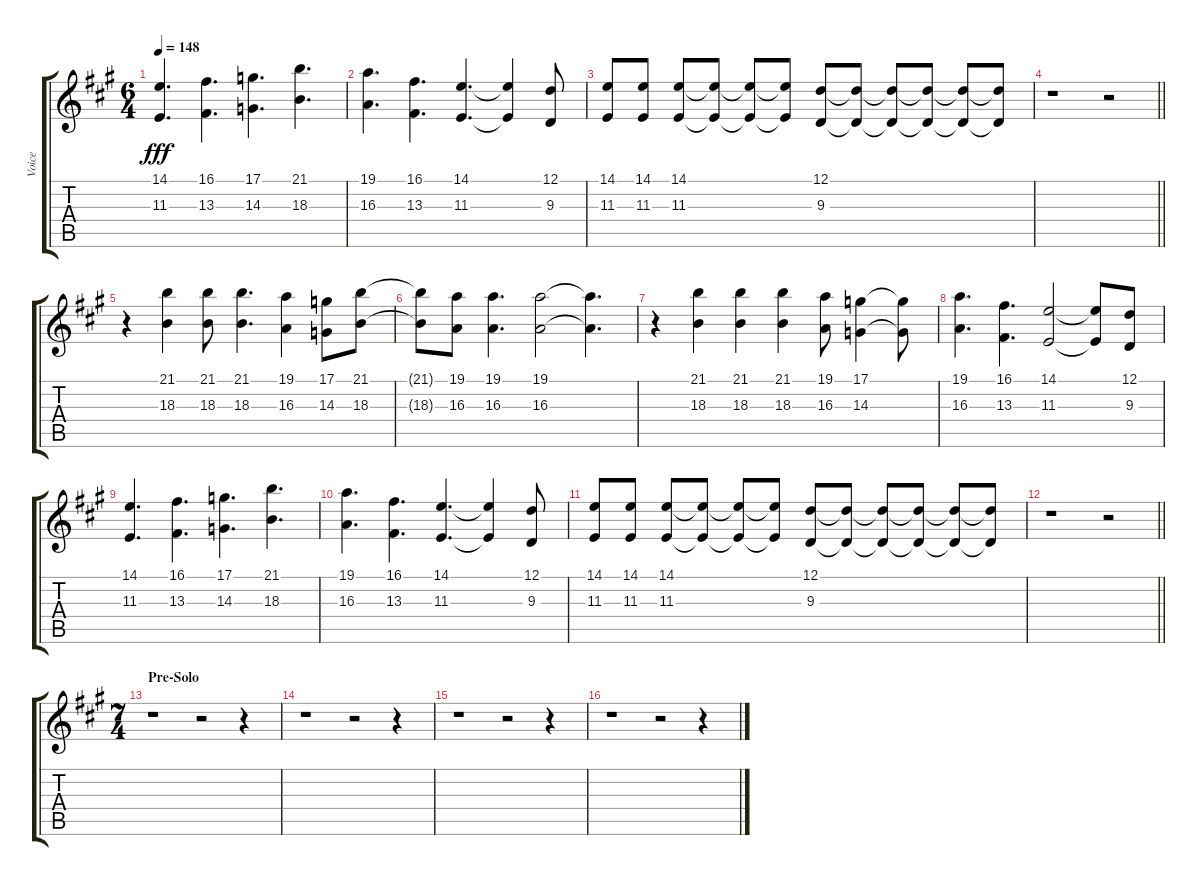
\track ("Voice" "Voice") {instrument frenchhorn}
\staff {score tabs}
\tuning (D4 A3 F3 C3 G2 D2) {hide}
\ts (6 4)
\tempo 148
\clef g2
\ks a
(14.1 11.3).4{d dy fff} (16.1 13.3).4{d} (17.1 14.3).4{d} (21.1 18.3).4{d} |
(19.1 16.3).4{d} (16.1 13.3).4{d} (14.1 11.3).4{d} (14.1{t} 11.3{t}).4 (12.1 9.3).8 |
(14.1 11.3).8 (14.1 11.3).8 (14.1 11.3).8 (14.1{t} 11.3{t}).8 (14.1{t} 11.3{t}).8 (14.1{t} 11.3{t}).8 (12.1 9.3).8 (12.1{t} 9.3{t}).8 (12.1{t} 9.3{t}).8 (12.1{t} 9.3{t}).8 (12.1{t} 9.3{t}).8 (12.1{t} 9.3{t}).8 |
\barLineRight lightlight
r.1 r.2 |
r.4 (21.1 18.3).4 (21.1 18.3).8 (21.1 18.3).4{d} (19.1 16.3).4 (17.1 14.3).8 (21.1 18.3).8 |
(21.1{t} 18.3{t}).8 (19.1 16.3).8 (19.1 16.3).4{d} (19.1 16.3).2 (19.1{t} 16.3{t}).4{d} |
r.4 (21.1 18.3).4 (21.1 18.3).4 (21.1 18.3).4 (19.1 16.3).8 (17.1 14.3).4 (17.1{t} 14.3{t}).8 |
(19.1 16.3).4{d} (16.1 13.3).4{d} (14.1 11.3).2 (14.1{t} 11.3{t}).8 (12.1 9.3).8 |
(14.1 11.3).4{d} (16.1 13.3).4{d} (17.1 14.3).4{d} (21.1 18.3).4{d} |
(19.1 16.3).4{d} (16.1 13.3).4{d} (14.1 11.3).4{d} (14.1{t} 11.3{t}).4 (12.1 9.3).8 |
(14.1 11.3).8 (14.1 11.3).8 (14.1 11.3).8 (14.1{t} 11.3{t}).8 (14.1{t} 11.3{t}).8 (14.1{t} 11.3{t}).8 (12.1 9.3).8 (12.1{t} 9.3{t}).8 (12.1{t} 9.3{t}).8 (12.1{t} 9.3{t}).8 (12.1{t} 9.3{t}).8 (12.1{t} 9.3{t}).8 |
\barLineRight lightlight
r.1 r.2 |
\ts (7 4)
\section ("" "Pre-Solo")
r.1 r.2 r.4 |
r.1 r.2 r.4 |
r.1 r.2 r.4 |
r.1 r.2 r.4
